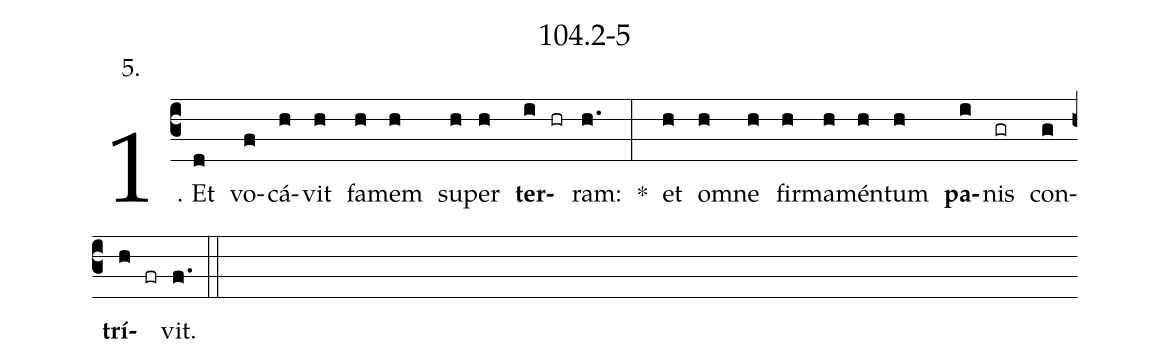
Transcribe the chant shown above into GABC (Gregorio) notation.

name: 104.2-5;
annotation: 5.;
%%
(c3)1. Et(d) vo(f)cá(h)vit(h) fa(h)mem(h) su(h)per(h) <b>ter</b>(i hr)ram:(h.) *(:) et(h) om(h)ne(h) fir(h)ma(h)mén(h)tum(h) <b>pa</b>(i)nis(gr) con(g)<b>trí</b>(h fr)vit.(f.) (::)


%E(h) u(h) o(i) u(g) a(h) e.(f.) (::)
